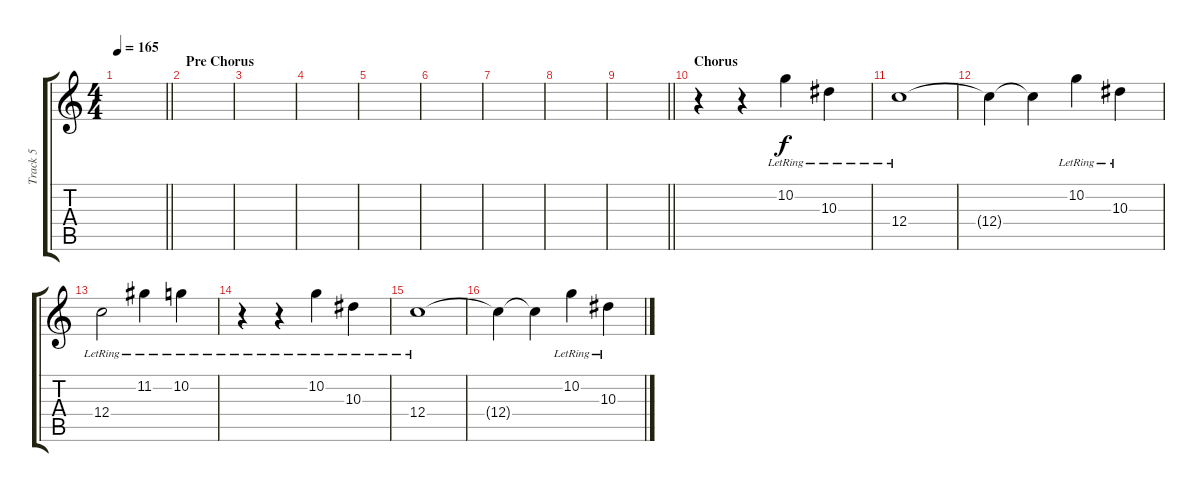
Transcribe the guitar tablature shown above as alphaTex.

\track ("Track 5" "Track 5") {instrument distortionguitar}
\staff {score tabs}
\tuning (D4 A3 F3 C3 G2 D2) {hide}
\ts (4 4)
\tempo 165
\clef g2
\barLineRight lightlight
\ks c
|
\section ("" "Pre Chorus")
|
|
|
|
|
|
|
\barLineRight lightlight
|
\section ("" "Chorus")
r.4{volume 11} r.4 10.2{lr}.4 10.3{lr}.4 |
12.4{lr}.1 |
12.4{t}.4 12.4{t}.4 10.2{lr}.4 10.3{lr}.4 |
12.4{lr}.2 11.2{lr}.4 10.2{lr}.4 |
r.4 r.4 10.2{lr}.4 10.3{lr}.4 |
12.4{lr}.1 |
12.4{t}.4 12.4{t}.4 10.2{lr}.4 10.3{lr}.4
